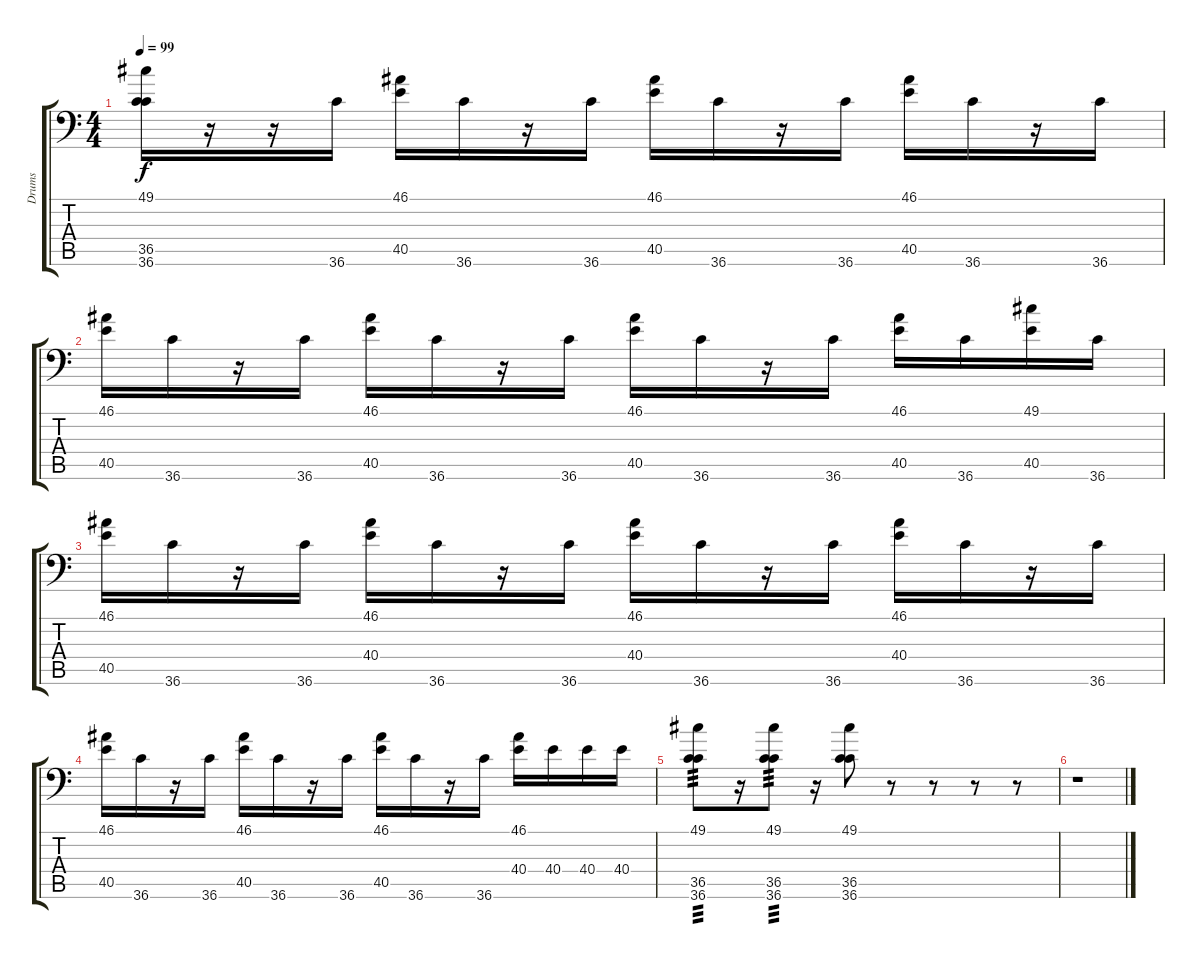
\track ("Drums" "Drums") {instrument synthdrum}
\staff {score tabs}
\tuning (C-1 C-1 C-1 C-1 C-1 C-1) {hide}
\ts (4 4)
\tempo 99
\clef f4
\ks c
(49.1 36.5 36.6).16{dy f} r.16 r.16 36.6.16 (46.1 40.5).16 36.6.16 r.16 36.6.16 (46.1 40.5).16 36.6.16 r.16 36.6.16 (46.1 40.5).16 36.6.16 r.16 36.6.16 |
(46.1 40.5).16 36.6.16 r.16 36.6.16 (46.1 40.5).16 36.6.16 r.16 36.6.16 (46.1 40.5).16 36.6.16 r.16 36.6.16 (46.1 40.5).16 36.6.16 (49.1 40.5).16 36.6.16 |
(46.1 40.5).16 36.6.16 r.16 36.6.16 (46.1 40.4).16 36.6.16 r.16 36.6.16 (46.1 40.4).16 36.6.16 r.16 36.6.16 (46.1 40.4).16 36.6.16 r.16 36.6.16 |
(46.1 40.5).16 36.6.16 r.16 36.6.16 (46.1 40.5).16 36.6.16 r.16 36.6.16 (46.1 40.5).16 36.6.16 r.16 36.6.16 (46.1 40.4).16 40.4.16 40.4.16 40.4.16 |
(49.1 36.5 36.6).8{tp 3} r.16 (49.1 36.5 36.6).8{tp 3} r.16 (49.1 36.5 36.6).8 r.8 r.8 r.8 r.8 |
r.1
